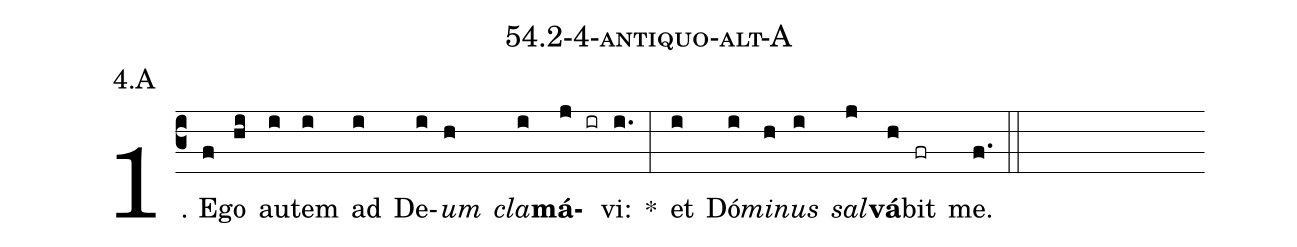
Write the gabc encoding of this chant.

name: 54.2-4-antiquo-alt-A;
annotation: 4.A;
%%
(c3)1. E(f)go(hi) au(i)tem(i) ad(i) De(i)<i>um</i>(h) <i>cla</i>(i)<b>má</b>(j ir)vi:(i.) *(:) et(i) Dó(i)<i>mi</i>(h)<i>nus</i>(i) <i>sal</i>(j)<b>vá</b>(h)bit(fr) me.(f.) (::)


%E(i) u(h) o(i) u(j) a(h) e.(f.) (::)
